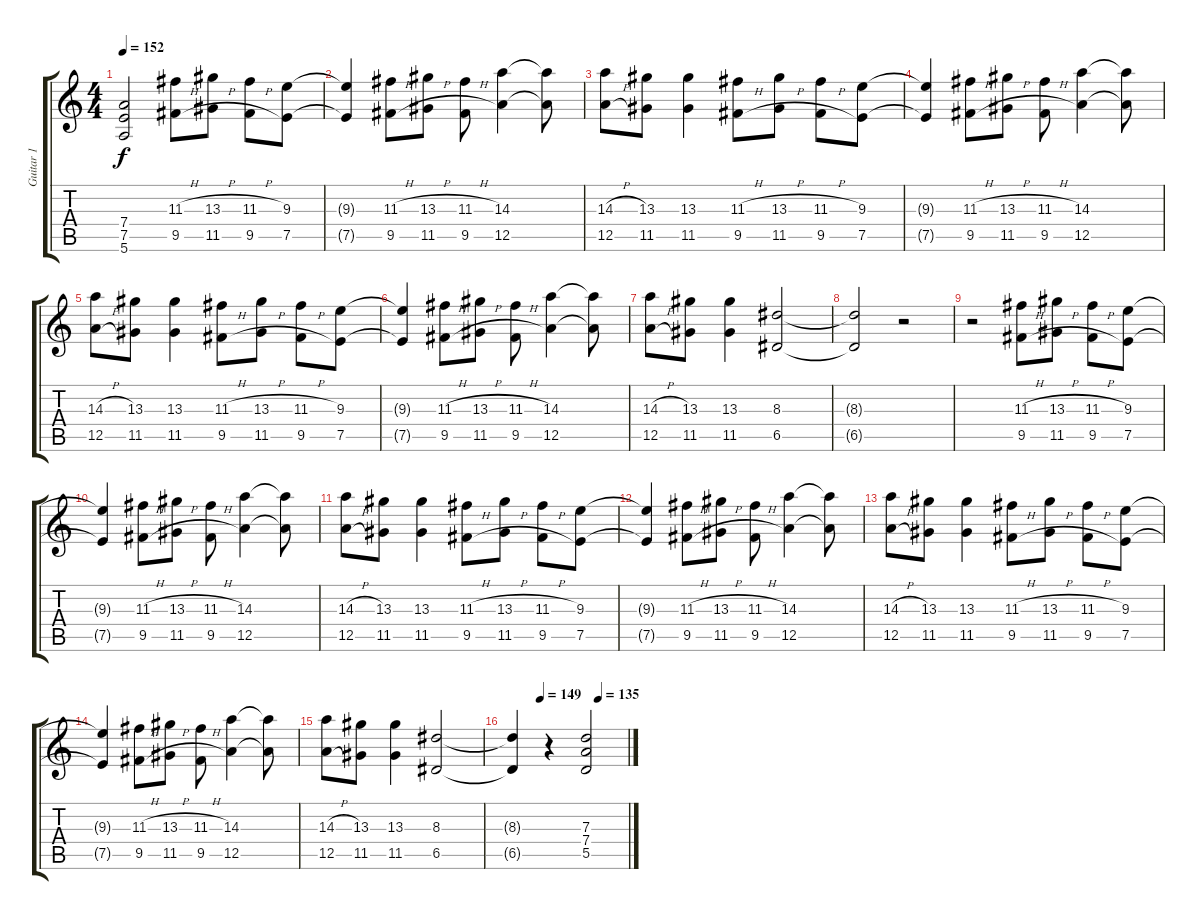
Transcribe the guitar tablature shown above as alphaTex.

\track ("Guitar 1" "Guitar 1") {instrument overdrivenguitar}
\staff {score tabs}
\tuning (E4 B3 G3 D3 A2 E2) {hide}
\ts (4 4)
\tempo 152
\clef g2
\ks c
(7.4 7.5 5.6).2{dy f} (11.3{h} 9.5{h}).8 (13.3{h} 11.5{h}).8 (11.3{h} 9.5{h}).8 (9.3 7.5).8 |
(9.3{t} 7.5{t}).4 (11.3{h} 9.5{h}).8 (13.3{h} 11.5{h}).8 (11.3{h} 9.5{h}).8 (14.3 12.5).4 (14.3{t} 12.5{t}).8 |
(14.3{h} 12.5{h}).8 (13.3 11.5).8 (13.3 11.5).4 (11.3{h} 9.5{h}).8 (13.3{h} 11.5{h}).8 (11.3{h} 9.5{h}).8 (9.3 7.5).8 |
(9.3{t} 7.5{t}).4 (11.3{h} 9.5{h}).8 (13.3{h} 11.5{h}).8 (11.3{h} 9.5{h}).8 (14.3 12.5).4 (14.3{t} 12.5{t}).8 |
(14.3{h} 12.5{h}).8 (13.3 11.5).8 (13.3 11.5).4 (11.3{h} 9.5{h}).8 (13.3{h} 11.5{h}).8 (11.3{h} 9.5{h}).8 (9.3 7.5).8 |
(9.3{t} 7.5{t}).4 (11.3{h} 9.5{h}).8 (13.3{h} 11.5{h}).8 (11.3{h} 9.5{h}).8 (14.3 12.5).4 (14.3{t} 12.5{t}).8 |
(14.3{h} 12.5{h}).8 (13.3 11.5).8 (13.3 11.5).4 (8.3 6.5).2 |
(8.3{t} 6.5{t}).2 r.2 |
r.2 (11.3{h} 9.5{h}).8 (13.3{h} 11.5{h}).8 (11.3{h} 9.5{h}).8 (9.3 7.5).8 |
(9.3{t} 7.5{t}).4 (11.3{h} 9.5{h}).8 (13.3{h} 11.5{h}).8 (11.3{h} 9.5{h}).8 (14.3 12.5).4 (14.3{t} 12.5{t}).8 |
(14.3{h} 12.5{h}).8 (13.3 11.5).8 (13.3 11.5).4 (11.3{h} 9.5{h}).8 (13.3{h} 11.5{h}).8 (11.3{h} 9.5{h}).8 (9.3 7.5).8 |
(9.3{t} 7.5{t}).4 (11.3{h} 9.5{h}).8 (13.3{h} 11.5{h}).8 (11.3{h} 9.5{h}).8 (14.3 12.5).4 (14.3{t} 12.5{t}).8 |
(14.3{h} 12.5{h}).8 (13.3 11.5).8 (13.3 11.5).4 (11.3{h} 9.5{h}).8 (13.3{h} 11.5{h}).8 (11.3{h} 9.5{h}).8 (9.3 7.5).8 |
(9.3{t} 7.5{t}).4 (11.3{h} 9.5{h}).8 (13.3{h} 11.5{h}).8 (11.3{h} 9.5{h}).8 (14.3 12.5).4 (14.3{t} 12.5{t}).8 |
(14.3{h} 12.5{h}).8 (13.3 11.5).8 (13.3 11.5).4 (8.3 6.5).2 |
\tempo (149 0.25)
\tempo (135 0.75)
(8.3{t} 6.5{t}).4 r.4 (7.3 7.4 5.5).2
